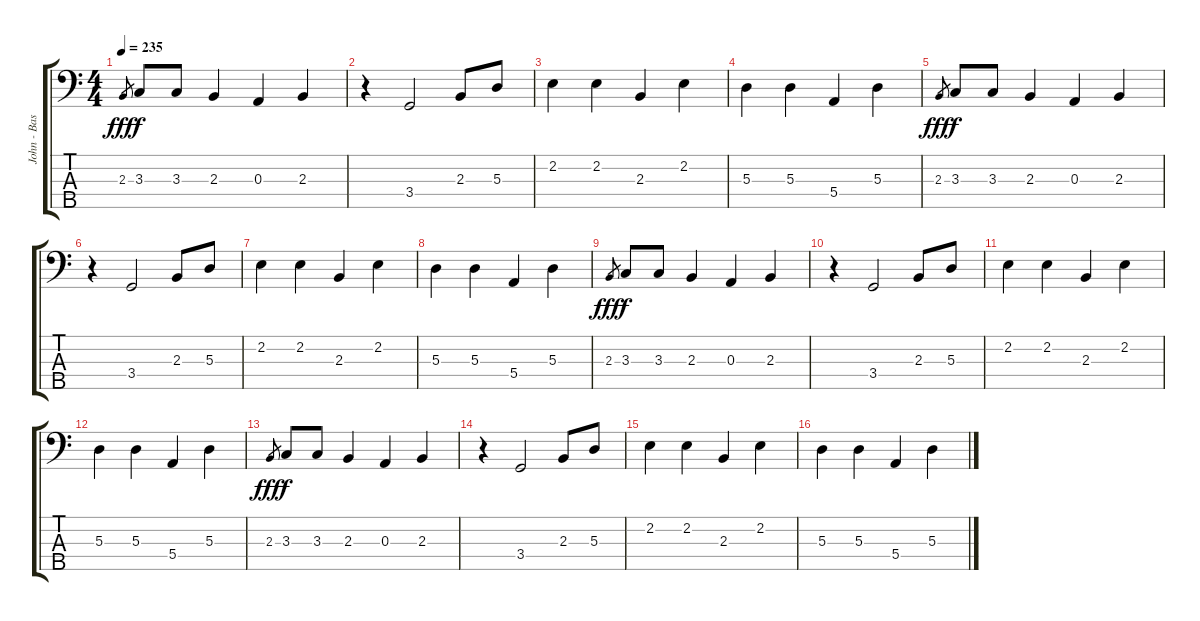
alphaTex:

\track ("John - Bass" "John - Bas") {instrument electricbassfinger}
\staff {score tabs}
\tuning (G2 D2 A1 E1 B0) {hide}
\ts (4 4)
\tempo 235
\clef f4
\ks c
2.3.8{gr dy fff} 3.3.8{dy f} 3.3.8 2.3.4 0.3.4 2.3.4 |
r.4 3.4.2 2.3.8 5.3.8 |
2.2.4 2.2.4 2.3.4 2.2.4 |
5.3.4 5.3.4 5.4.4 5.3.4 |
2.3.8{gr dy fff} 3.3.8{dy f} 3.3.8 2.3.4 0.3.4 2.3.4 |
r.4 3.4.2 2.3.8 5.3.8 |
2.2.4 2.2.4 2.3.4 2.2.4 |
5.3.4 5.3.4 5.4.4 5.3.4 |
2.3.8{gr dy fff} 3.3.8{dy f} 3.3.8 2.3.4 0.3.4 2.3.4 |
r.4 3.4.2 2.3.8 5.3.8 |
2.2.4 2.2.4 2.3.4 2.2.4 |
5.3.4 5.3.4 5.4.4 5.3.4 |
2.3.8{gr dy fff} 3.3.8{dy f} 3.3.8 2.3.4 0.3.4 2.3.4 |
r.4 3.4.2 2.3.8 5.3.8 |
2.2.4 2.2.4 2.3.4 2.2.4 |
5.3.4 5.3.4 5.4.4 5.3.4
